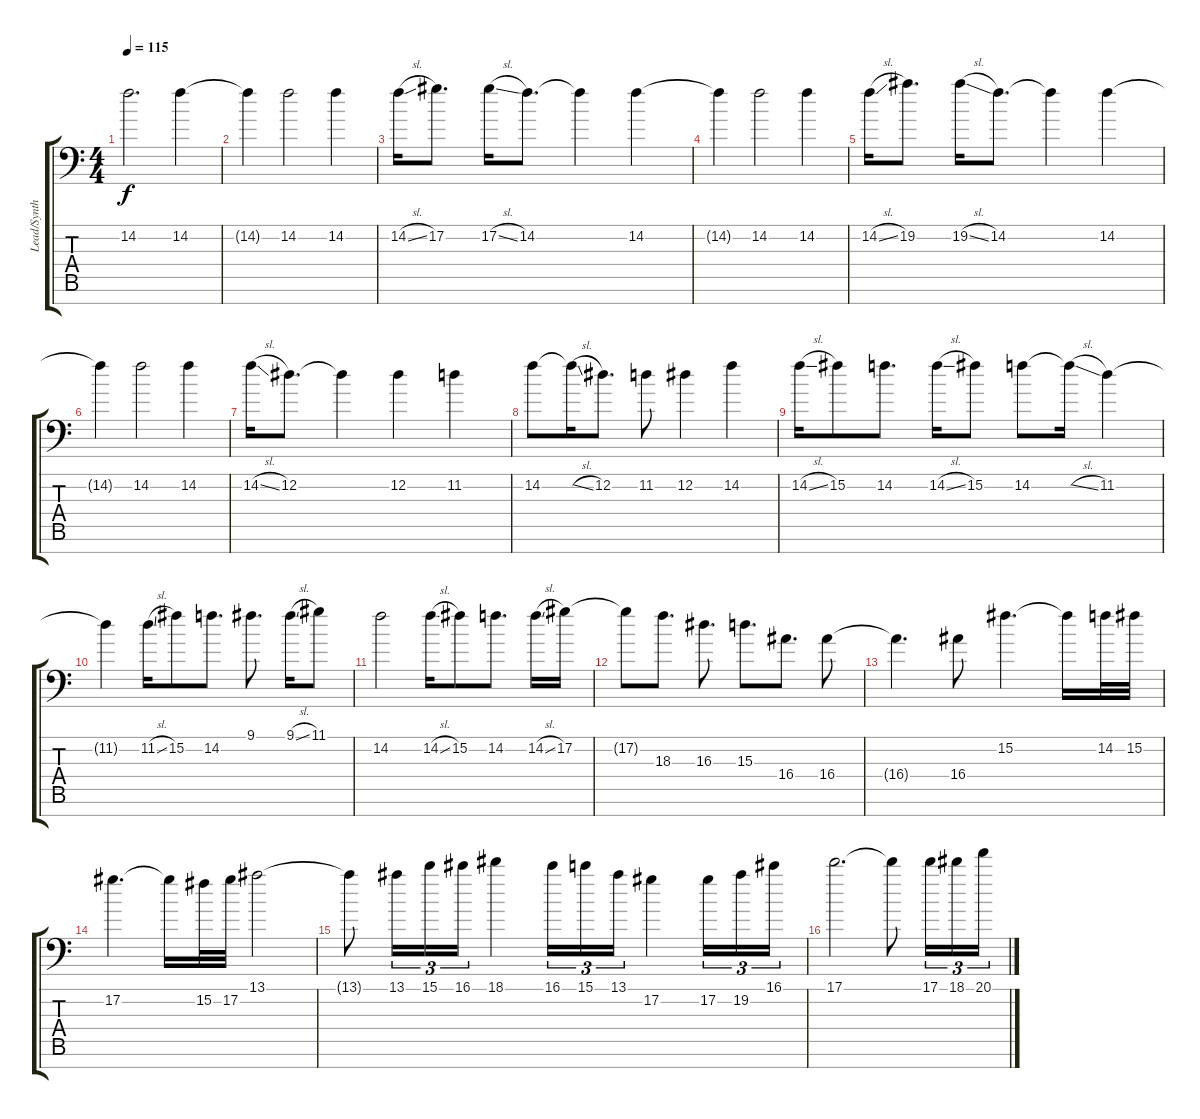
\track ("Lead/Synth" "Lead/Synth") {instrument distortionguitar}
\staff {score tabs}
\tuning (A3 Eb3 B2 Gb2 Db2 Ab1 Eb1) {hide}
\ts (4 4)
\tempo 115
\clef f4
\ks c
14.2.2{d dy f} 14.2.4 |
14.2{t}.4 14.2.2 14.2.4 |
14.2{sl}.16 17.2.8{d} 17.2{sl}.16 14.2.8{d} 14.2{t}.4 14.2.4 |
14.2{t}.4 14.2.2 14.2.4 |
14.2{sl}.16 19.2.8{d} 19.2{sl}.16 14.2.8{d} 14.2{t}.4 14.2.4 |
14.2{t}.4 14.2.2 14.2.4 |
14.2{sl}.16 12.2.8{d} 12.2{t}.4 12.2.4 11.2.4 |
14.2.8 14.2{sl t}.16 12.2.8{d} 11.2.8 12.2.4 14.2.4 |
14.2{sl}.16 15.2.8 14.2.8{d} 14.2{sl}.16 15.2.8 14.2.8 14.2{sl t}.16 11.2.4 |
11.2{t}.4 11.2{sl}.16 15.2.8 14.2.8{d} 9.1.8{d} 9.1{sl}.16 11.1.8 |
14.2.2 14.2{sl}.16 15.2.8 14.2.8{d} 14.2{sl}.16 17.2.16 |
17.2{t}.8 18.3.8{d} 16.3.8{d} 15.3.8{d} 16.4.8{d} 16.4.8 |
16.4{t}.4{d} 16.4.8 15.2.4{d} 15.2{t}.16 14.2.32 15.2.32 |
17.2.4{d} 17.2{t}.16 15.2.32 17.2.32 13.1.2 |
13.1{t}.8 13.1.16{tu (3 2)} 15.1.16{tu (3 2)} 16.1.16{tu (3 2)} 18.1.4 16.1.16{tu (3 2)} 15.1.16{tu (3 2)} 13.1.16{tu (3 2)} 17.2.4 17.2.16{tu (3 2)} 19.2.16{tu (3 2)} 16.1.16{tu (3 2)} |
17.1.2{d} 17.1{t}.8 17.1.16{tu (3 2)} 18.1.16{tu (3 2)} 20.1.16{tu (3 2)}
